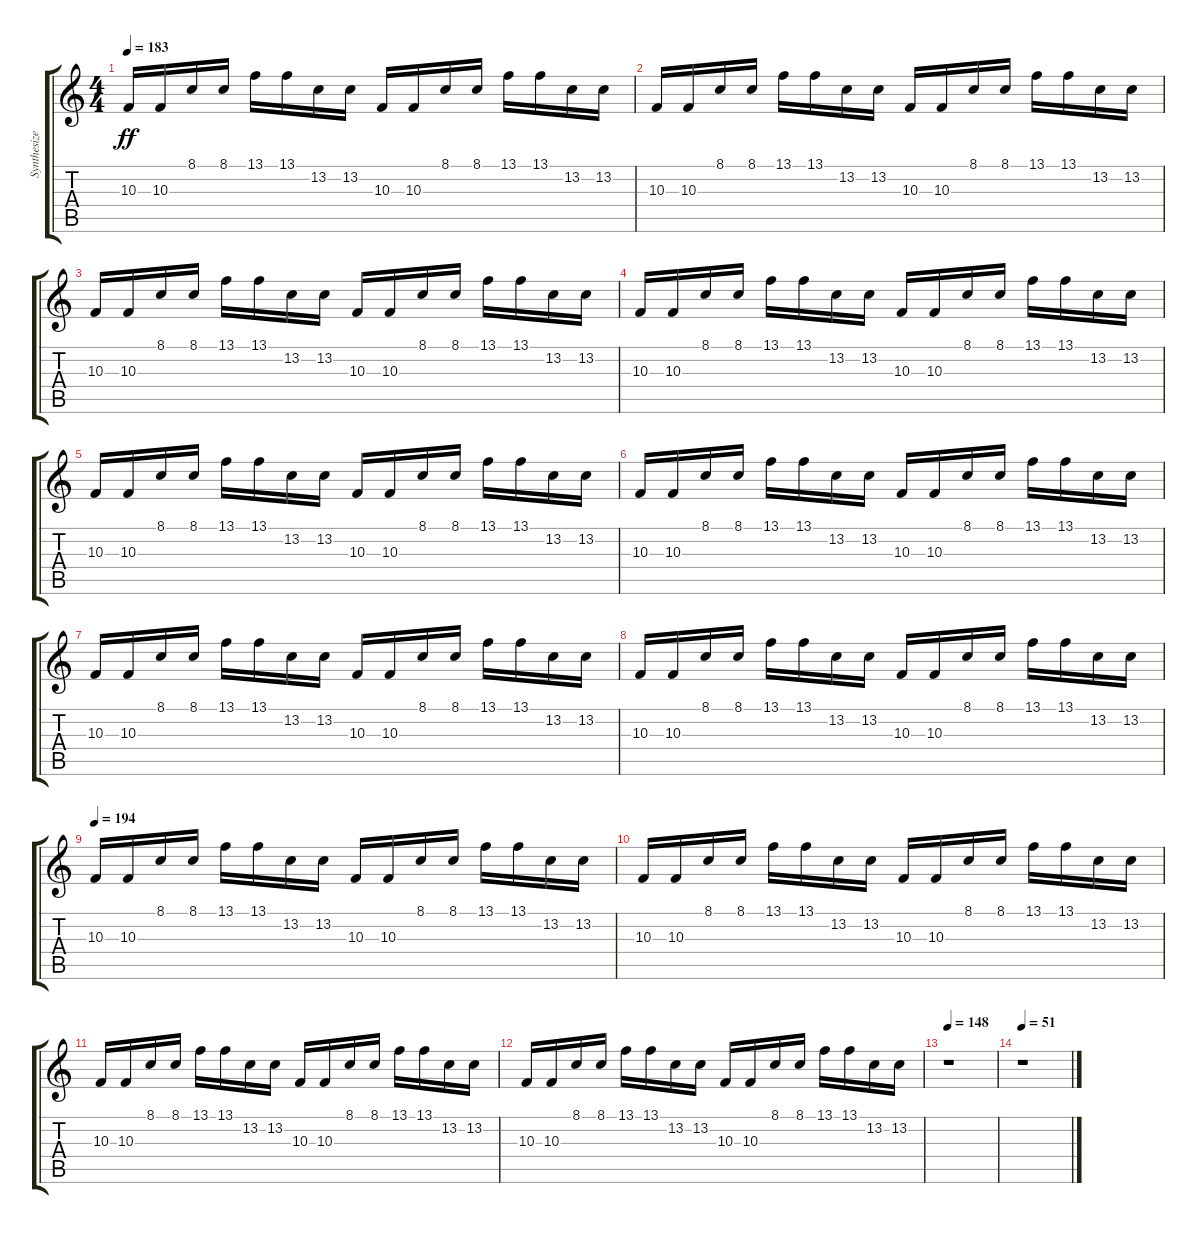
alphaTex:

\track ("Synthesizer II" "Synthesize") {instrument lead8bassandlead}
\staff {score tabs}
\tuning (E4 B3 G3 D3 A2 E2) {hide}
\ts (4 4)
\tempo 183
\clef g2
\ks c
10.3.16{dy ff} 10.3.16 8.1.16 8.1.16 13.1.16 13.1.16 13.2.16 13.2.16 10.3.16 10.3.16 8.1.16 8.1.16 13.1.16 13.1.16 13.2.16 13.2.16 |
10.3.16 10.3.16 8.1.16 8.1.16 13.1.16 13.1.16 13.2.16 13.2.16 10.3.16 10.3.16 8.1.16 8.1.16 13.1.16 13.1.16 13.2.16 13.2.16 |
10.3.16 10.3.16 8.1.16 8.1.16 13.1.16 13.1.16 13.2.16 13.2.16 10.3.16 10.3.16 8.1.16 8.1.16 13.1.16 13.1.16 13.2.16 13.2.16 |
10.3.16 10.3.16 8.1.16 8.1.16 13.1.16 13.1.16 13.2.16 13.2.16 10.3.16 10.3.16 8.1.16 8.1.16 13.1.16 13.1.16 13.2.16 13.2.16 |
10.3.16 10.3.16 8.1.16 8.1.16 13.1.16 13.1.16 13.2.16 13.2.16 10.3.16 10.3.16 8.1.16 8.1.16 13.1.16 13.1.16 13.2.16 13.2.16 |
10.3.16 10.3.16 8.1.16 8.1.16 13.1.16 13.1.16 13.2.16 13.2.16 10.3.16 10.3.16 8.1.16 8.1.16 13.1.16 13.1.16 13.2.16 13.2.16 |
10.3.16 10.3.16 8.1.16 8.1.16 13.1.16 13.1.16 13.2.16 13.2.16 10.3.16 10.3.16 8.1.16 8.1.16 13.1.16 13.1.16 13.2.16 13.2.16 |
10.3.16 10.3.16 8.1.16 8.1.16 13.1.16 13.1.16 13.2.16 13.2.16 10.3.16 10.3.16 8.1.16 8.1.16 13.1.16 13.1.16 13.2.16 13.2.16 |
\tempo 194
10.3.16 10.3.16 8.1.16 8.1.16 13.1.16 13.1.16 13.2.16 13.2.16 10.3.16 10.3.16 8.1.16 8.1.16 13.1.16 13.1.16 13.2.16 13.2.16 |
10.3.16 10.3.16 8.1.16 8.1.16 13.1.16 13.1.16 13.2.16 13.2.16 10.3.16 10.3.16 8.1.16 8.1.16 13.1.16 13.1.16 13.2.16 13.2.16 |
10.3.16 10.3.16 8.1.16 8.1.16 13.1.16 13.1.16 13.2.16 13.2.16 10.3.16 10.3.16 8.1.16 8.1.16 13.1.16 13.1.16 13.2.16 13.2.16 |
10.3.16 10.3.16 8.1.16 8.1.16 13.1.16 13.1.16 13.2.16 13.2.16 10.3.16 10.3.16 8.1.16 8.1.16 13.1.16 13.1.16 13.2.16 13.2.16 |
\tempo 148
r.1 |
\tempo 51
r.1
